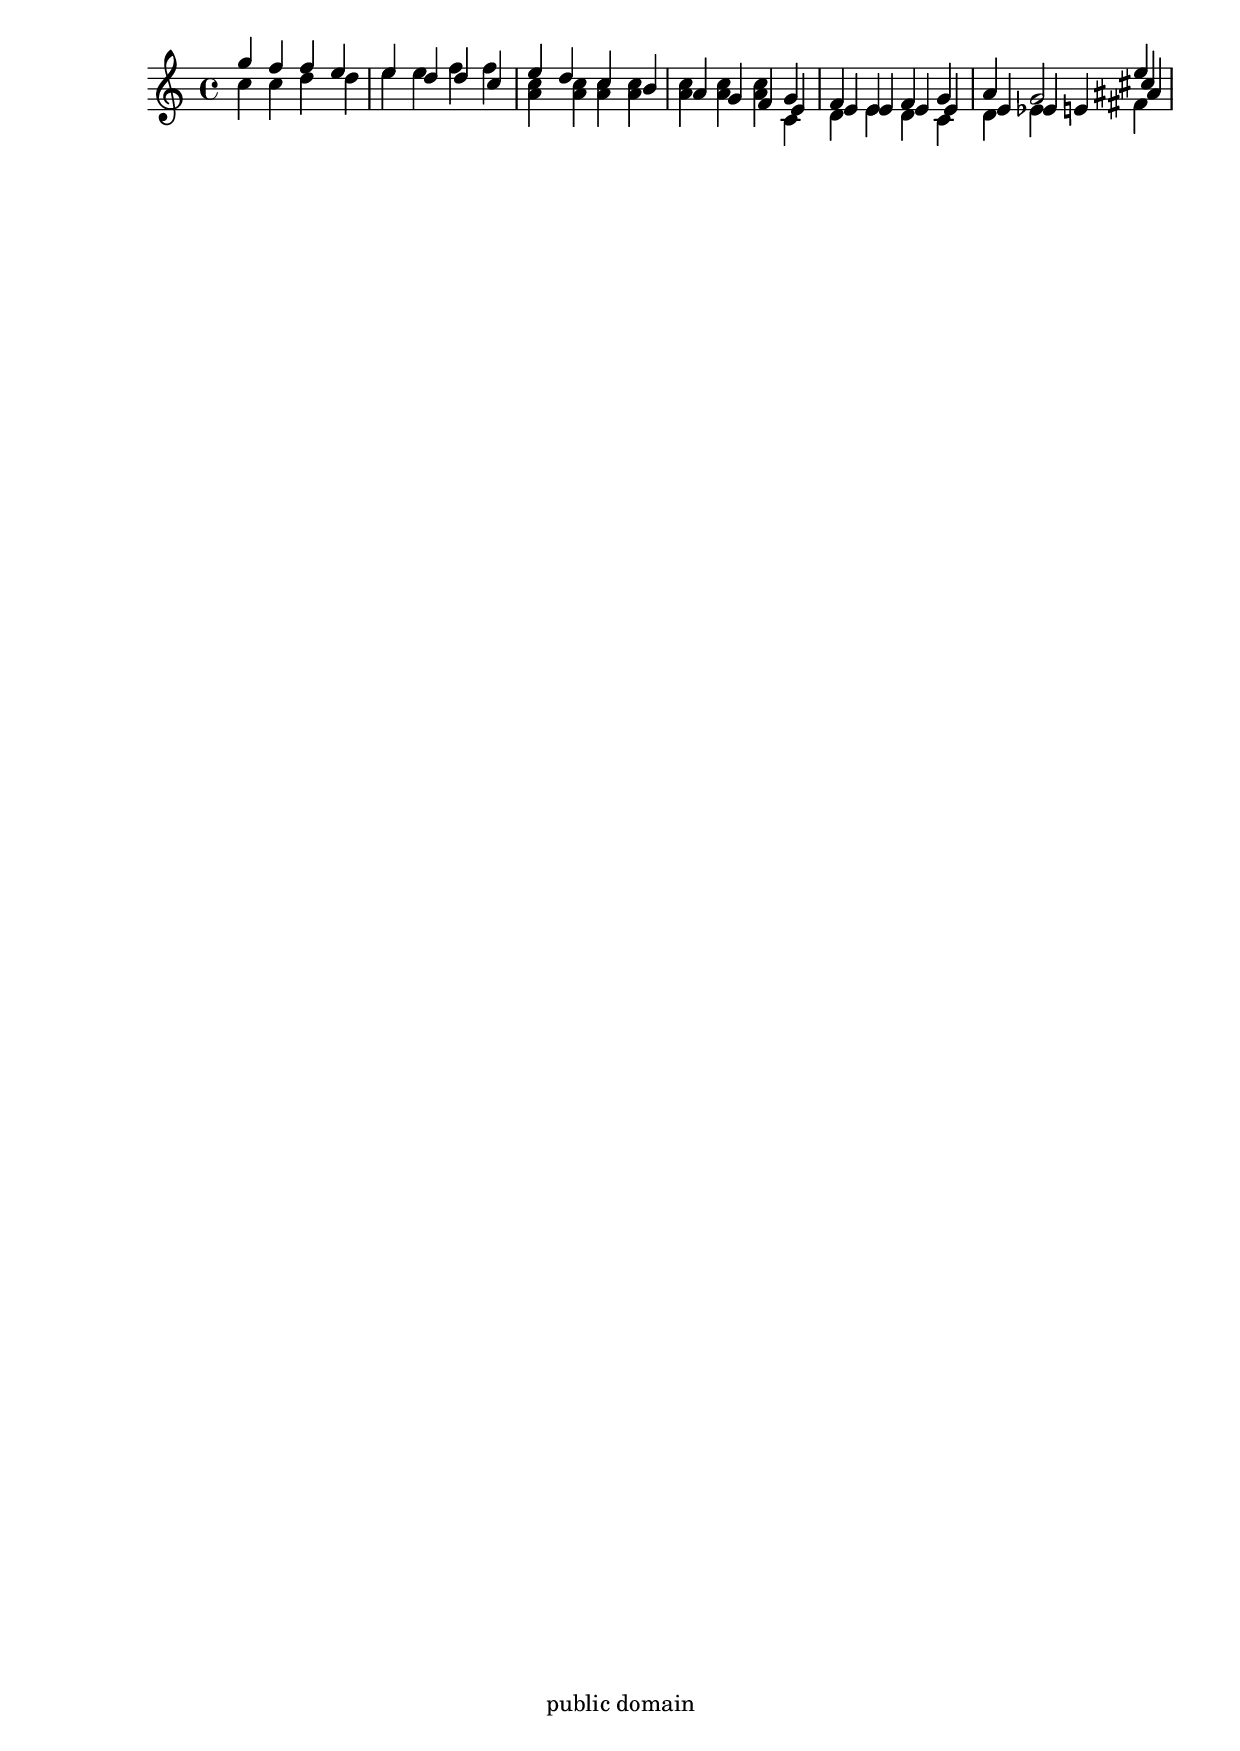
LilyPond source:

#(ly:set-option 'old-relative)
\version "1.9.0"
\header{
texidoc="
Normal collisions. We have support for polyphony, where the
middle voices are horizontally shifted.
"
filename = 	 "collisions.ly"
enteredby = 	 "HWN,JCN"
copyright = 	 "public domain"
}


twovoice =
\notes \relative c' \context Staff \notes < 
	\context Voice=i { \stemDown c4 c  d d e e f f }
	\context Voice=ii { \stemUp g4 f f e e d d c } 
>

twovoicechords = \context Staff \notes <
	\context Voice = i \relative c' {
		\stemUp e4 d c b a g f
	}
	\context Voice = ii \relative c' {
		\stemDown <<a c>>4 <<a c>>4 <<a c>>4 <<a c>>4 <<a c>>
		<<a c>> <<a c>>  
	}
>


threevoice =  \context Staff \notes <
	 { g4 f e f g a g2 } \\
	 {  c4 d e d c d es } \\
	 { e4 e e e e e e e  }
>

hairyChord =  \context Staff \notes \relative c''
    < e \\
      fis, \\
      cis' \\
      \\
      ais
      >


\score{
	\notes { \transpose c c' {
	   \twovoice
	   \twovoicechords
	   \threevoice   }
	 \hairyChord
	}
	
%	\midi { \tempo 4:80 }
}

